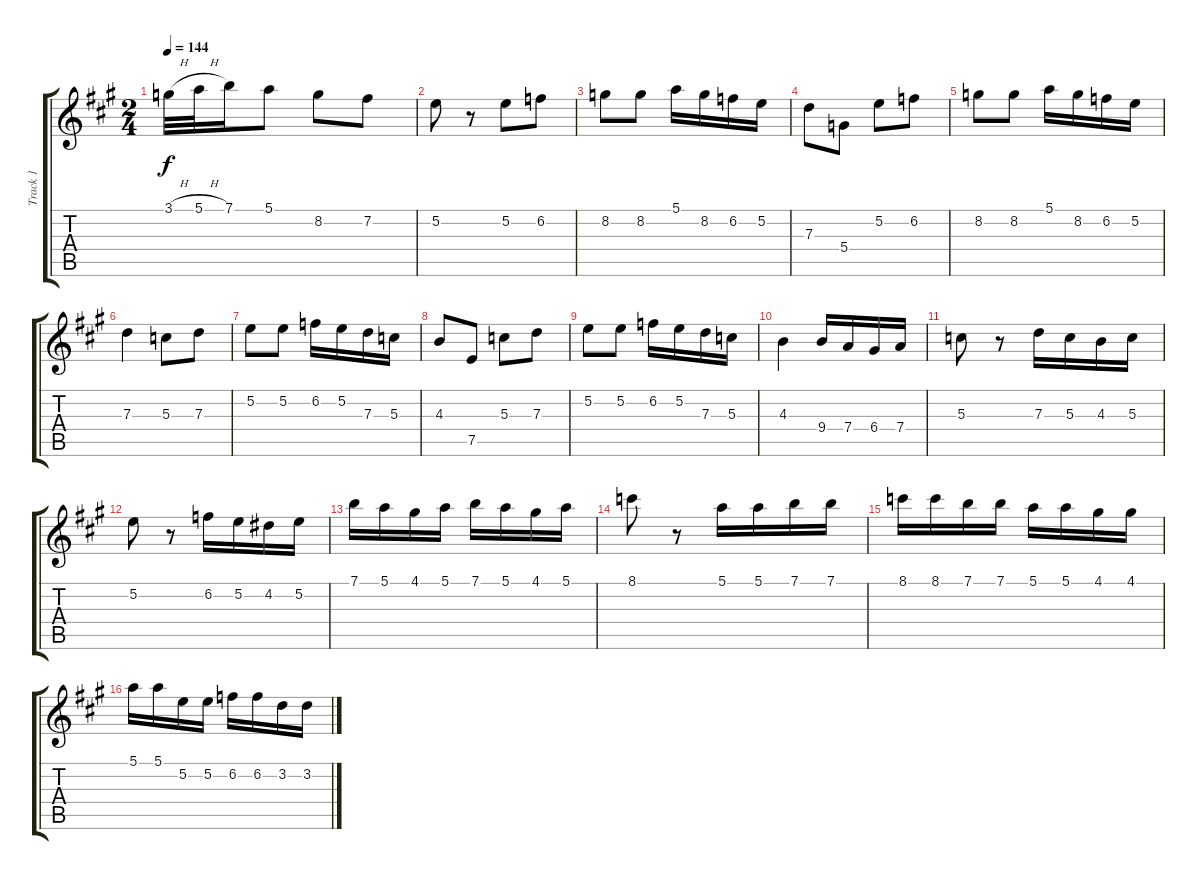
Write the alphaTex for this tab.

\track ("Track 1" "Track 1") {instrument overdrivenguitar}
\staff {score tabs}
\tuning (E4 B3 G3 D3 A2 E2) {hide}
\ts (2 4)
\tempo 144
\clef g2
\ks a
3.1{h}.32{dy f} 5.1{h}.32 7.1.16 5.1.8 8.2.8 7.2.8 |
5.2.8 r.8 5.2.8 6.2.8 |
8.2.8 8.2.8 5.1.16 8.2.16 6.2.16 5.2.16 |
7.3.8 5.4.8 5.2.8 6.2.8 |
8.2.8 8.2.8 5.1.16 8.2.16 6.2.16 5.2.16 |
7.3.4 5.3.8 7.3.8 |
5.2.8 5.2.8 6.2.16 5.2.16 7.3.16 5.3.16 |
4.3.8 7.5.8 5.3.8 7.3.8 |
5.2.8 5.2.8 6.2.16 5.2.16 7.3.16 5.3.16 |
4.3.4 9.4.16 7.4.16 6.4.16 7.4.16 |
5.3.8 r.8 7.3.16 5.3.16 4.3.16 5.3.16 |
5.2.8 r.8 6.2.16 5.2.16 4.2.16 5.2.16 |
7.1.16 5.1.16 4.1.16 5.1.16 7.1.16 5.1.16 4.1.16 5.1.16 |
8.1.8 r.8 5.1.16 5.1.16 7.1.16 7.1.16 |
8.1.16 8.1.16 7.1.16 7.1.16 5.1.16 5.1.16 4.1.16 4.1.16 |
5.1.16 5.1.16 5.2.16 5.2.16 6.2.16 6.2.16 3.2.16 3.2.16
